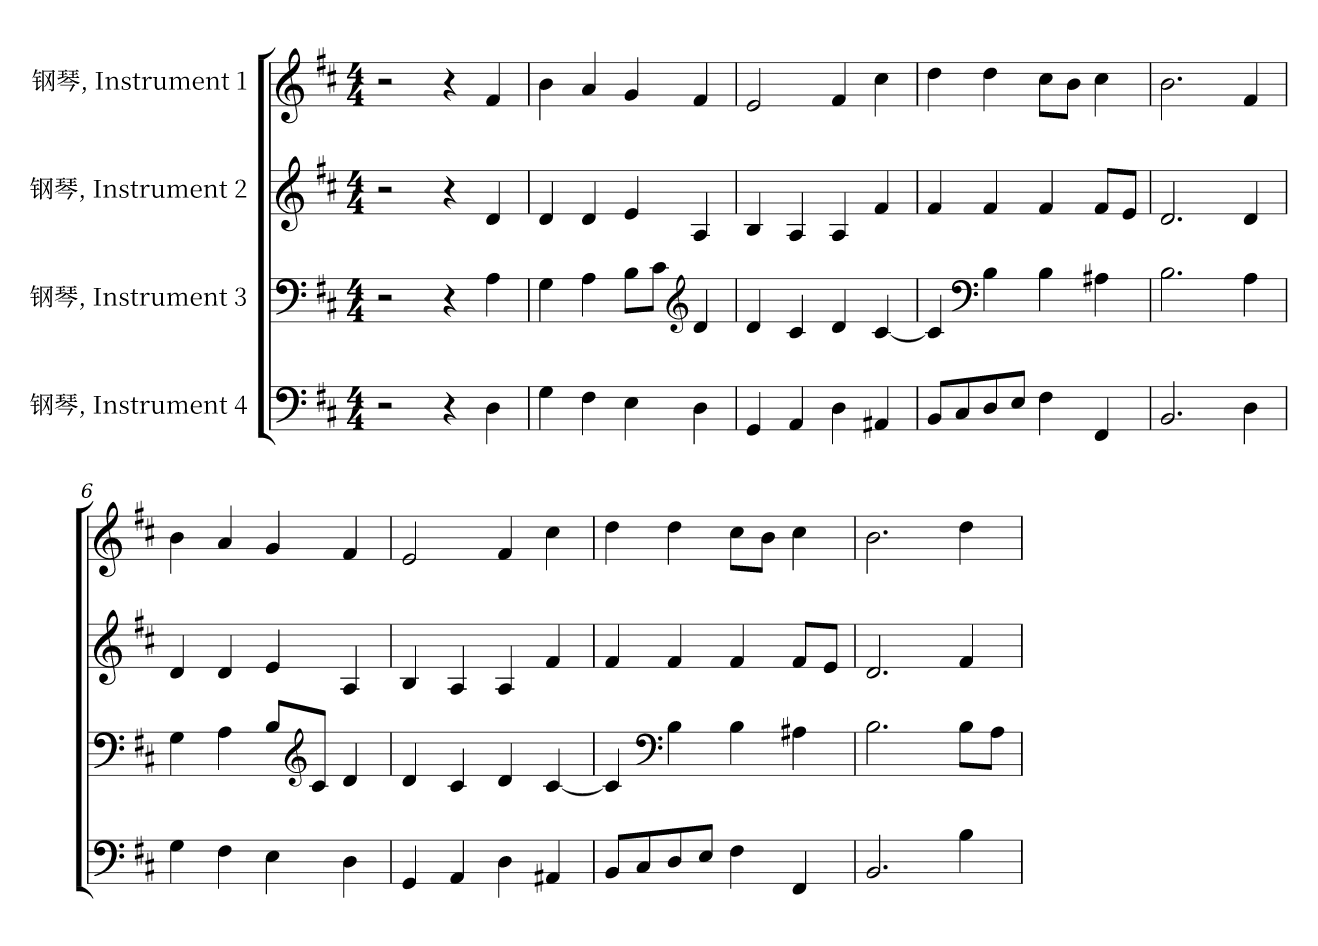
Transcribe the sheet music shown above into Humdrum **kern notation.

**kern	**kern	**kern	**kern
*part4	*part3	*part2	*part1
*staff4	*staff3	*staff2	*staff1
*I"钢琴, Instrument 4	*I"钢琴, Instrument 3	*I"钢琴, Instrument 2	*I"钢琴, Instrument 1
*clefF4	*clefF4	*clefG2	*clefG2
*k[f#c#]	*k[f#c#]	*k[f#c#]	*k[f#c#]
*M4/4	*M4/4	*M4/4	*M4/4
*MM96	*MM96	*MM96	*MM96
=1	=1	=1	=1
2r	2r	2r	2r
4r	4r	4r	4r
4D\	4A\	4d/	4f#/
=2	=2	=2	=2
4G\	4G\	4d/	4b\
4F#\	4A\	4d/	4a/
4E\	8B\L	4e/	4g/
.	8c#\J	.	.
*	*clefG2	*	*
4D\	4d/	4A/	4f#/
=3	=3	=3	=3
4GG/	4d/	4B/	2e/
4AA/	4c#/	4A/	.
4D\	4d/	4A/	4f#/
4AA#X/	[4c#/	4f#/	4cc#\
=4	=4	=4	=4
8BB/L	4c#/]	4f#/	4dd\
8C#/	.	.	.
*	*clefF4	*	*
8D/	4B\	4f#/	4dd\
8E/J	.	.	.
4F#\	4B\	4f#/	8cc#\L
.	.	.	8b\J
4FF#/	4A#X\	8f#/L	4cc#\
.	.	8e/J	.
=5	=5	=5	=5
2.BB/	2.B\	2.d/	2.b\
4D\	4A\	4d/	4f#/
!!LO:LB:g=z
=6	=6	=6	=6
4G\	4G\	4d/	4b\
4F#\	4A\	4d/	4a/
4E\	8B/L	4e/	4g/
*	*clefG2	*	*
.	8c#/J	.	.
4D\	4d/	4A/	4f#/
=7	=7	=7	=7
4GG/	4d/	4B/	2e/
4AA/	4c#/	4A/	.
4D\	4d/	4A/	4f#/
4AA#X/	[4c#/	4f#/	4cc#\
=8	=8	=8	=8
8BB/L	4c#/]	4f#/	4dd\
8C#/	.	.	.
*	*clefF4	*	*
8D/	4B\	4f#/	4dd\
8E/J	.	.	.
4F#\	4B\	4f#/	8cc#\L
.	.	.	8b\J
4FF#/	4A#X\	8f#/L	4cc#\
.	.	8e/J	.
=9	=9	=9	=9
2.BB/	2.B\	2.d/	2.b\
4B\	8B\L	4f#/	4dd\
.	8A\J	.	.
=	=	=	=
*-	*-	*-	*-
